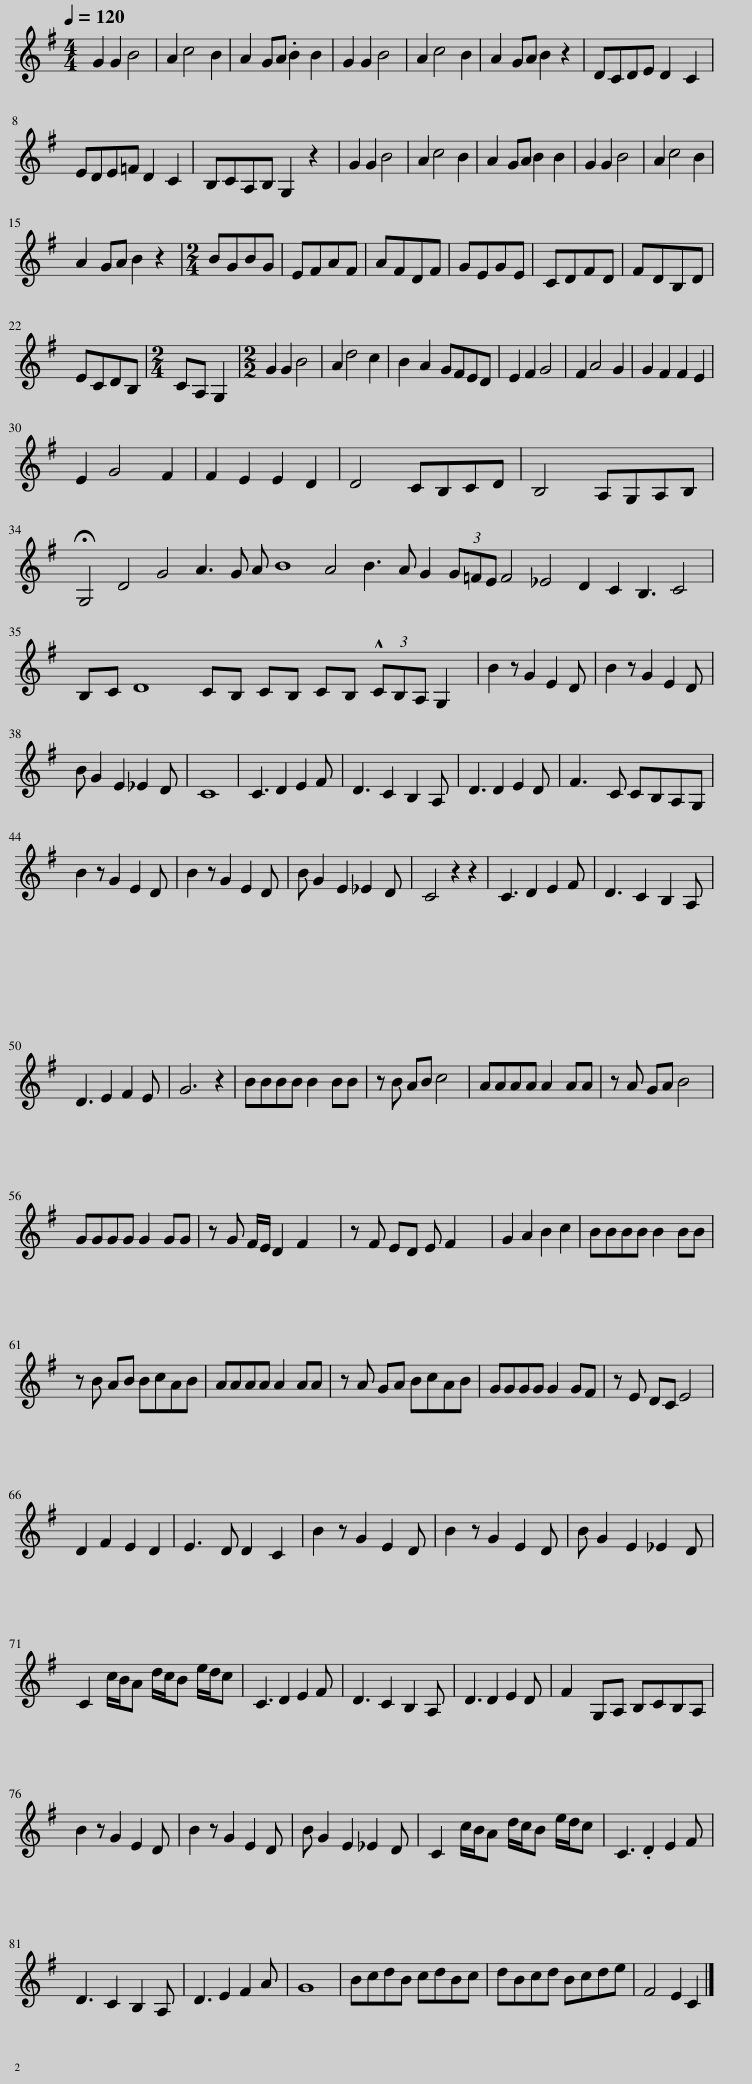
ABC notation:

X:1
L:1/8
Q:1/4=120
M:4/4
I:linebreak $
K:G
V:1 treble
V:1
 G2 G2 B4 | A2 c4 B2 | A2 GA .B2 B2 | G2 G2 B4 | A2 c4 B2 | %5
 A2 GA B2 z2 | DCDE D2 C2 |$ EDE=F D2 C2 | B,CA,B, G,2 z2 | G2 G2 B4 | %10
 A2 c4 B2 | A2 GA B2 B2 | G2 G2 B4 | A2 c4 B2 |$ A2 GA B2 z2 | %15
[M:2/4] BGBG | EFAF | AFDF | GEGE | CDFD | %20
 FDB,D |$ ECDB, |[M:2/4] CA, G,2 |[M:2/2] G2 G2 B4 | A2 d4 c2 | %25
 B2 A2 GFED | E2 F2 G4 | F2 A4 G2 | G2 F2 F2 E2 |$ E2 G4 F2 | %30
 F2 E2 E2 D2 | D4 CB,CD | B,4 A,G,A,B, |$ !fermata!G,4 D4 G4 A3 G A B8 A4 B3 A G2 (3G=FE F4 _E4 D2 C2 B,3 C4 |$ B,C D8 CB, CB, CB, (3!^!CB,A, G,2 | %35
 B2 z G2 E2 D | B2 z G2 E2 D |$ B G2 E2 _E2 D | C8 | C3 D2 E2 F | %40
 D3 C2 B,2 A, | D3 D2 E2 D | F3 C CB,A,G, |$ B2 z G2 E2 D | B2 z G2 E2 D | %45
 B G2 E2 _E2 D | C4 z2 z2 | C3 D2 E2 F | D3 C2 B,2 A, |$ D3 E2 F2 E | %50
 G6 z2 | BBBB B2 BB | z B AB c4 | AAAA A2 AA | z A GA B4 |$ %55
 GGGG G2 GG | z G F/E/ D2 F2 x | z F ED E F2 x | G2 A2 B2 c2 | BBBB B2 BB |$ %60
 z B AB BcAB | AAAA A2 AA | z A GA BcAB | GGGG G2 GF | z E DC E4 |$ %65
 D2 F2 E2 D2 | E3 D D2 C2 | B2 z G2 E2 D | B2 z G2 E2 D | B G2 E2 _E2 D |$ %70
 C2 c/B/A d/c/B e/d/c | C3 D2 E2 F | D3 C2 B,2 A, | D3 D2 E2 D | F2 G,A, B,CB,A, |$ %75
 B2 z G2 E2 D | B2 z G2 E2 D | B G2 E2 _E2 D | C2 c/B/A d/c/B e/d/c | C3 .D2 E2 F |$ %80
 D3 C2 B,2 A, | D3 E2 F2 A | G8 | BcdB cdBc | dBcd Bcde | %85
 F4 E2 C2 |] %86
